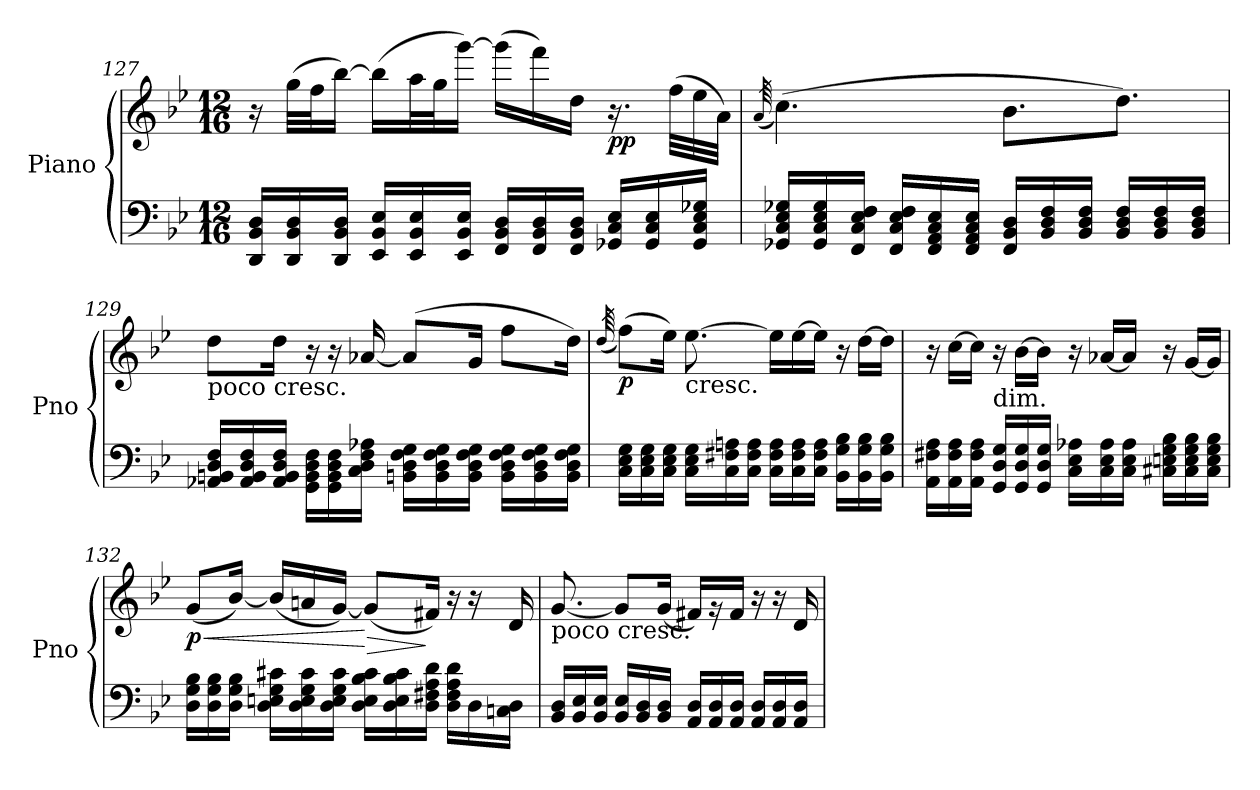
**kern	**kern	**dynam
*part1	*part1	*part1
*staff2	*staff1	*staff1/2
*I"Piano	*	*
*I'Pno	*	*
!!LO:LB:g=z
*clefF4	*clefG2	*
*k[b-e-]	*k[b-e-]	*
*B-:	*B-:	*
*M12/16	*M12/16	*
=127	=127	=127
16DD/ 16BB-/ 16D/LL	16r	.
16DD/ 16BB-/ 16D/	(32gg\LLL	.
.	32ff\J	.
16DD/ 16BB-/ 16D/JJ	[16bb-\JJ)	.
16EE-/ 16BB-/ 16E-/LL	(16bb-\LL]	.
16EE-/ 16BB-/ 16E-/	32aa\L	.
.	32gg\J	.
16EE-/ 16BB-/ 16E-/JJ	[16ggg\JJ)	.
16FF/ 16BB-/ 16D/LL	(16ggg\LL]	.
16FF/ 16BB-/ 16D/	16fff\)	.
16FF/ 16BB-/ 16D/JJ	16dd\JJ	.
!	!	!LO:DY:b
16GG-X/ 16C/ 16E-/LL	16.r	pp
16GG-/ 16C/ 16E-/	.	.
.	(32ff\LLL	.
16GG-/ 16C/ 16E-/ 16G-X/JJ	32ee-\	.
.	32a\JJJ)	.
=128	=128	=128
.	(64qa/	.
16GG-X/ 16C/ 16E-/ 16G-X/LL	(4.cc\)	.
16GG-/ 16C/ 16E-/ 16G-/	.	.
16FF/ 16C/ 16E-/ 16F/JJ	.	.
16FF/ 16C/ 16E-/ 16F/LL	.	.
16FF/ 16AA/ 16C/ 16E-/	.	.
16FF/ 16AA/ 16C/ 16E-/JJ	.	.
16FF/ 16BB-/ 16D/LL	8.b-\L	.
16BB-/ 16D/ 16F/	.	.
16BB-/ 16D/ 16F/JJ	.	.
16BB-/ 16D/ 16F/LL	8.dd\J)	.
16BB-/ 16D/ 16F/	.	.
16BB-/ 16D/ 16F/JJ	.	.
=129	=129	=129
!	!LO:TX:b:t=poco cresc.	!
16AA-X/ 16BBn/ 16D/ 16F/LL	8dd\L	.
16AA-/ 16BB/ 16D/ 16F/	.	.
16AA-/ 16BB/ 16D/ 16F/JJ	16dd\Jk	.
16GG\ 16BB\ 16D\ 16F\LL	16r	.
16GG\ 16BB\ 16D\ 16F\	16r	.
16C\ 16D\ 16F\ 16A-X\JJ	[16a-X/	.
16BBn\ 16D\ 16F\ 16G\LL	(8a-/L]	.
16BB\ 16D\ 16F\ 16G\	.	.
16BB\ 16D\ 16F\ 16G\JJ	16g/Jk	.
16BB\ 16D\ 16F\ 16G\LL	8ff\L	.
16BB\ 16D\ 16F\ 16G\	.	.
16BB\ 16D\ 16F\ 16G\JJ	16dd\Jk)	.
!!LO:PB:g=z
=130	=130	=130
.	(64qdd/	.
!	!	!LO:DY:b
16C\ 16E-\ 16G\LL	(8ff\L)	p
16C\ 16E-\ 16G\	.	.
16C\ 16E-\ 16G\JJ	16ee-\Jk)	.
!	!LO:TX:b:t=cresc.	!
16C\ 16E-\ 16G\LL	[8.ee-\	.
16C\ 16F#X\ 16An\	.	.
16C\ 16F#\ 16A\JJ	.	.
16C\ 16F#\ 16A\LL	16ee-\LL]	.
16C\ 16F#\ 16A\	[16ee-\	.
16C\ 16F#\ 16A\JJ	16ee-\JJ]	.
16BB-\ 16G\ 16B-\LL	16r	.
16BB-\ 16G\ 16B-\	[16dd\LL	.
16BB-\ 16G\ 16B-\JJ	16dd\JJ]	.
=131	=131	=131
16AA\ 16F#X\ 16A\LL	16r	.
16AA\ 16F#\ 16A\	[16cc\LL	.
16AA\ 16F#\ 16A\JJ	16cc\JJ]	.
!	!LO:TX:b:t=dim.	!
16GG/ 16D/ 16G/LL	16r	.
16GG/ 16D/ 16G/	[16b-\LL	.
16GG/ 16D/ 16G/JJ	16b-\JJ]	.
16C\ 16E-\ 16A-X\LL	16r	.
16C\ 16E-\ 16A-\	[16a-X/LL	.
16C\ 16E-\ 16A-\JJ	16a-/JJ]	.
16C#X\ 16En\ 16G\ 16B-\LL	16r	.
16C#\ 16E\ 16G\ 16B-\	[16g/LL	.
16C#\ 16E\ 16G\ 16B-\JJ	16g/JJ]	.
=132	=132	=132
!	!	!LO:HP:b
!	!	!LO:DY:n=1:b
16D\ 16G\ 16B-\LL	(8g/L	< p
16D\ 16G\ 16B-\	.	.
16D\ 16G\ 16B-\JJ	[16b-/Jk)	.
16D\ 16En\ 16G\ 16c#X\LL	(16b-/LL]	.
16D\ 16E\ 16G\ 16c#\	16an/	.
16D\ 16E\ 16G\ 16c#\JJ	[16g/JJ)	.
!	!	!LO:HP:n=1:b
16D\ 16E\ 16B-\ 16c#\LL	(8g/L]	[ >
16D\ 16E\ 16B-\ 16c#\	.	.
16D\ 16F#X\ 16A\ 16d\JJ	16f#X/Jk)	]
16D\ 16F#\ 16A\ 16d\LL	16r	.
16D\	16r	.
16Cn\ 16D\JJ	16d/	.
!!LO:LB:g=z
=133	=133	=133
!	!LO:TX:b:t=poco cresc.	!
16BB-/ 16D/LL	[8.g/	.
16BB-/ 16E-/	.	.
16BB-/ 16E-/JJ	.	.
16BB-/ 16E-/LL	8g/L]	.
16BB-/ 16D/	.	.
16BB-/ 16D/JJ	(16g/Jk	.
16AA/ 16D/LL	16f#X/LL)	.
16AA/ 16D/	16r	.
16AA/ 16D/JJ	16f#/JJ	.
16AA/ 16D/LL	16r	.
16AA/ 16D/	16r	.
16AA/ 16D/JJ	16d/	.
=	=	=
*-	*-	*-
